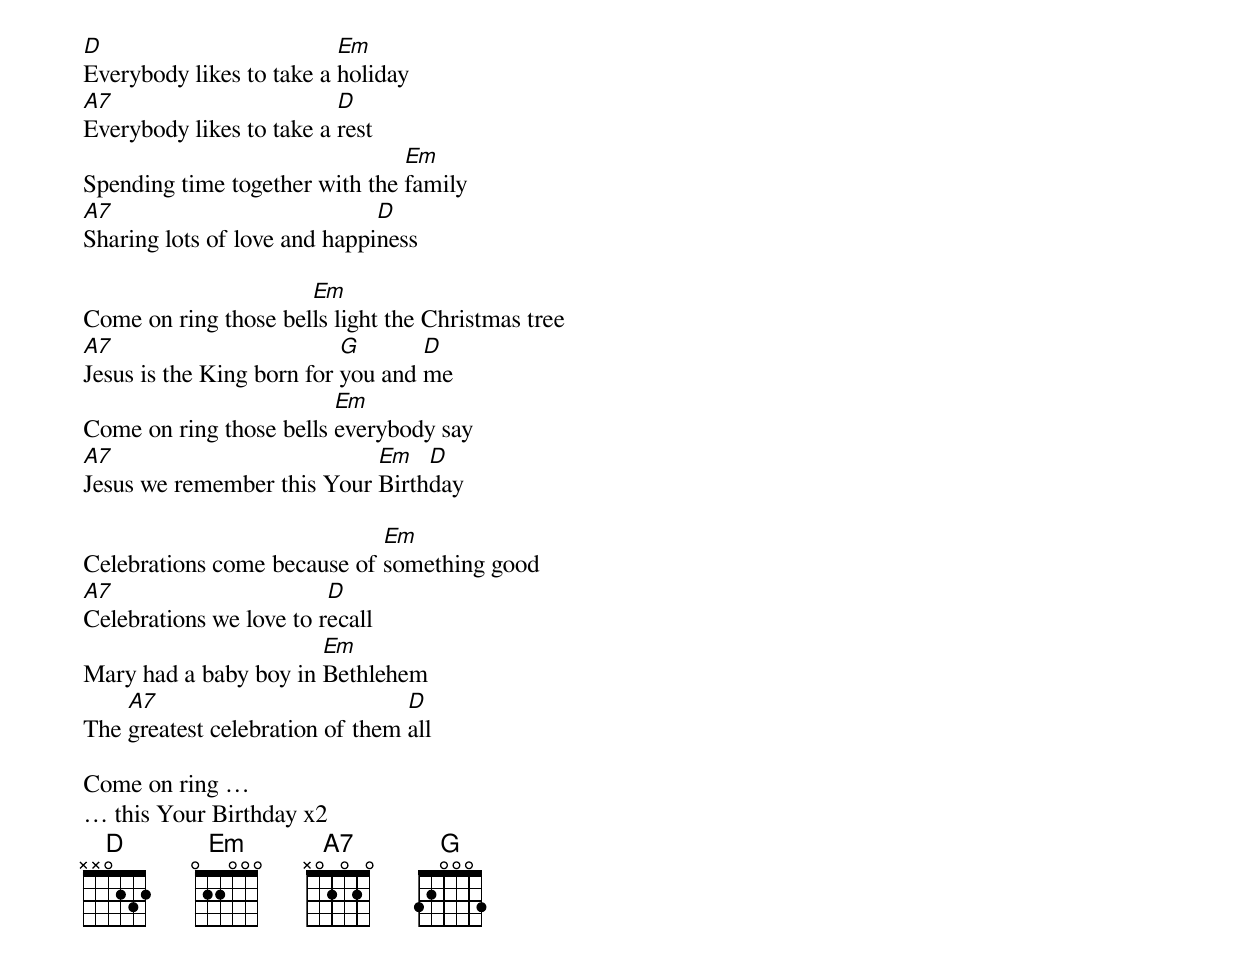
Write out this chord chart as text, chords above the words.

D                         Em
Everybody likes to take a holiday
A7                        D
Everybody likes to take a rest
                                Em
Spending time together with the family
A7                            D
Sharing lots of love and happiness

                      Em
Come on ring those bells light the Christmas tree
A7                         G       D
Jesus is the King born for you and me
                         Em
Come on ring those bells everybody say
A7                          Em   D
Jesus we remember this Your Birthday

                             Em
Celebrations come because of something good
A7                       D
Celebrations we love to recall
                       Em
Mary had a baby boy in Bethlehem
    A7                           D
The greatest celebration of them all

Come on ring …
… this Your Birthday x2
